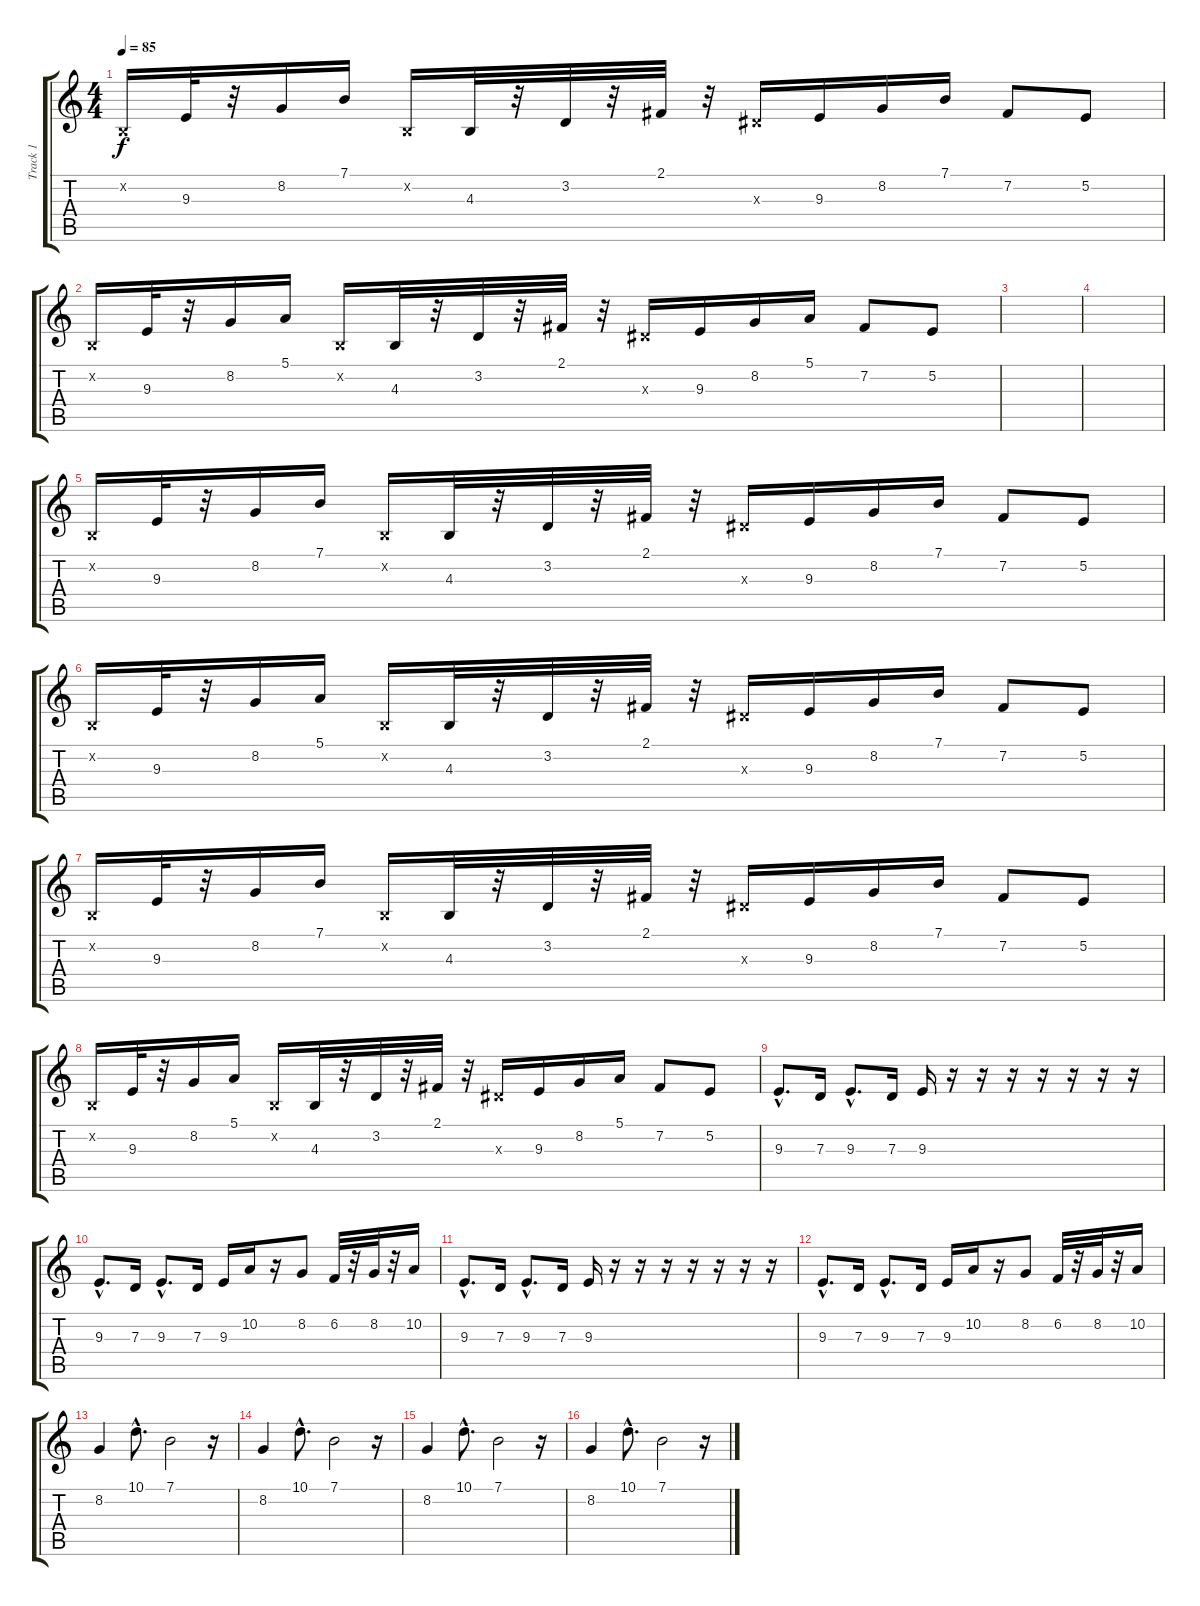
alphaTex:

\track ("Track 1" "Track 1") {instrument trumpet}
\staff {score tabs}
\tuning (E4 B3 G3 D3 A2 E2) {hide}
\ts (4 4)
\tempo 85
\clef g2
\ks c
0.2{x}.16{dy f} 9.3.32 r.32 8.2.16 7.1.16 0.2{x}.16 4.3.32 r.32 3.2.32 r.32 2.1.32 r.32 8.3{x}.16 9.3.16 8.2.16 7.1.16 7.2.8 5.2.8 |
0.2{x}.16 9.3.32 r.32 8.2.16 5.1.16 0.2{x}.16 4.3.32 r.32 3.2.32 r.32 2.1.32 r.32 8.3{x}.16 9.3.16 8.2.16 5.1.16 7.2.8 5.2.8 |
|
|
0.2{x}.16 9.3.32 r.32 8.2.16 7.1.16 0.2{x}.16 4.3.32 r.32 3.2.32 r.32 2.1.32 r.32 8.3{x}.16 9.3.16 8.2.16 7.1.16 7.2.8 5.2.8 |
0.2{x}.16 9.3.32 r.32 8.2.16 5.1.16 0.2{x}.16 4.3.32 r.32 3.2.32 r.32 2.1.32 r.32 8.3{x}.16 9.3.16 8.2.16 7.1.16 7.2.8 5.2.8 |
0.2{x}.16 9.3.32 r.32 8.2.16 7.1.16 0.2{x}.16 4.3.32 r.32 3.2.32 r.32 2.1.32 r.32 8.3{x}.16 9.3.16 8.2.16 7.1.16 7.2.8 5.2.8 |
0.2{x}.16 9.3.32 r.32 8.2.16 5.1.16 0.2{x}.16 4.3.32 r.32 3.2.32 r.32 2.1.32 r.32 8.3{x}.16 9.3.16 8.2.16 5.1.16 7.2.8 5.2.8 |
9.3{hac}.8{d} 7.3.16 9.3{hac}.8{d} 7.3.16 9.3.16 r.16 r.16 r.16 r.16 r.16 r.16 r.16 |
9.3{hac}.8{d} 7.3.16 9.3{hac}.8{d} 7.3.16 9.3.16 10.2.16 r.16 8.2.8 6.2.32 r.32 8.2.32 r.32 10.2.16 |
9.3{hac}.8{d} 7.3.16 9.3{hac}.8{d} 7.3.16 9.3.16 r.16 r.16 r.16 r.16 r.16 r.16 r.16 |
9.3{hac}.8{d} 7.3.16 9.3{hac}.8{d} 7.3.16 9.3.16 10.2.16 r.16 8.2.8 6.2.32 r.32 8.2.32 r.32 10.2.16 |
8.2.4 10.1{hac}.8{d} 7.1.2 r.16 |
8.2.4 10.1{hac}.8{d} 7.1.2 r.16 |
8.2.4 10.1{hac}.8{d} 7.1.2 r.16 |
8.2.4 10.1{hac}.8{d} 7.1.2 r.16
